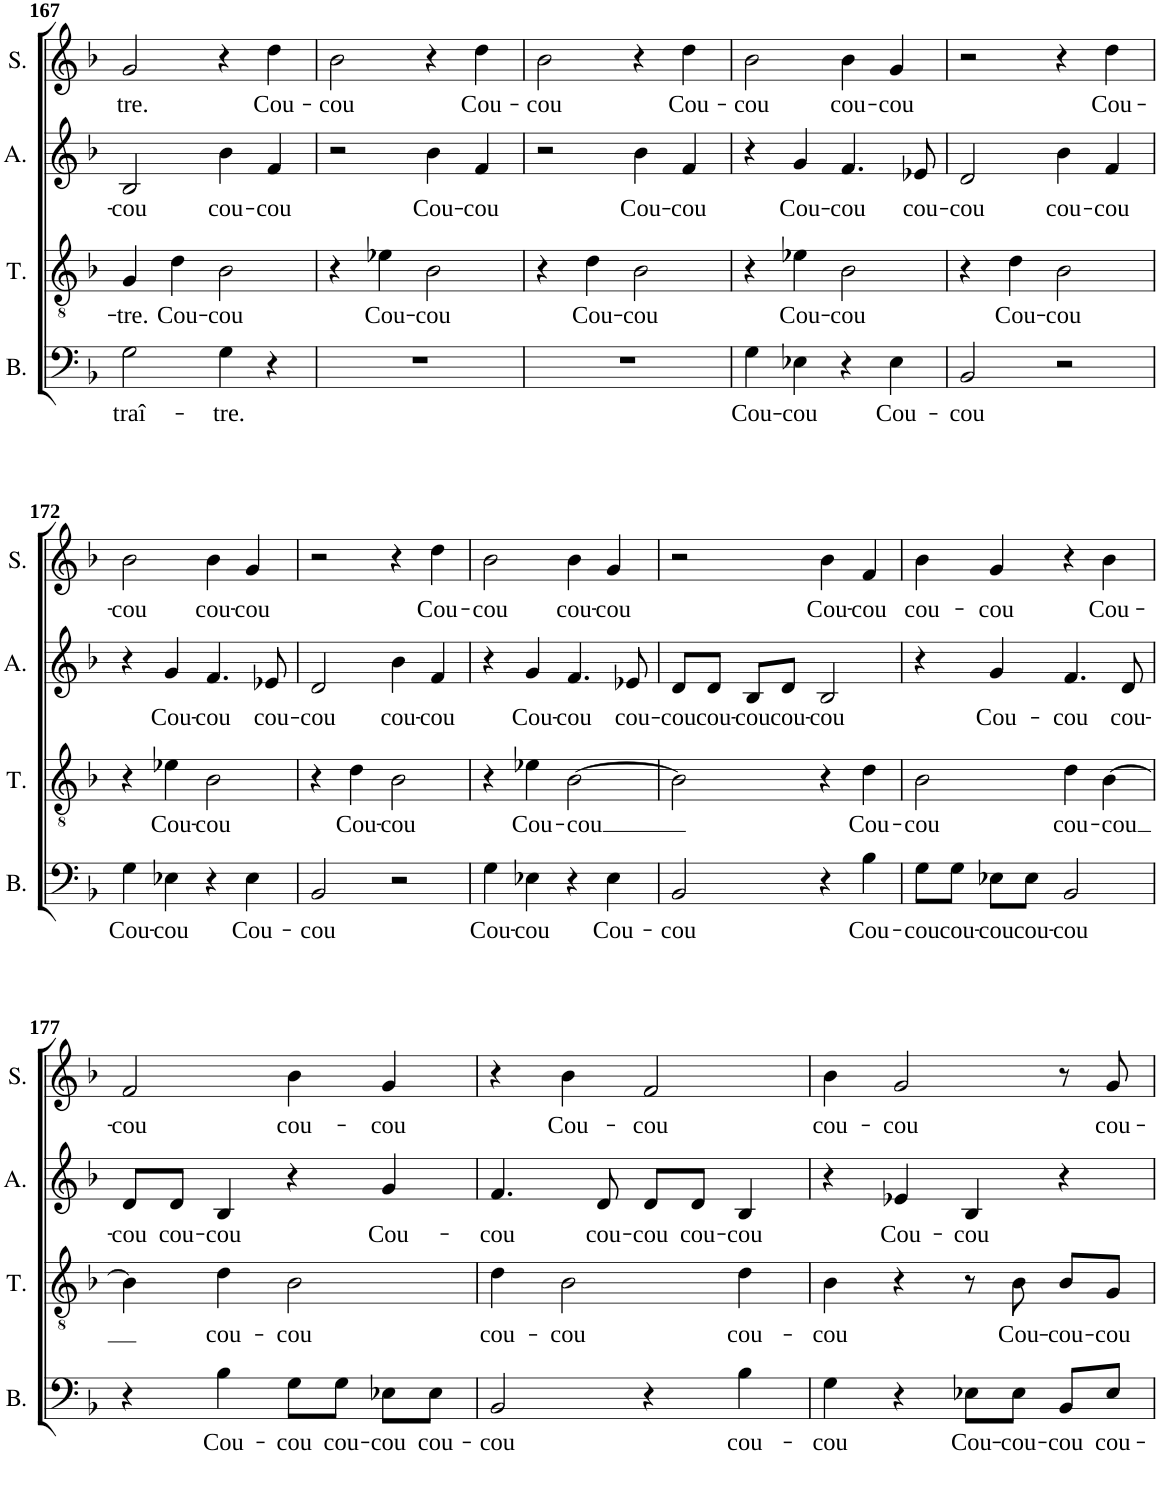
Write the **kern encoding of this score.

**kern	**text	**kern	**text	**kern	**text	**kern	**text
*part4	*part4	*part3	*part3	*part2	*part2	*part1	*part1
*staff4	*staff4	*staff3	*staff3	*staff2	*staff2	*staff1	*staff1
*I"Basse	*	*I"Ténor	*	*I"Alto	*	*I"Soprano	*
*I'B.	*	*I'T.	*	*I'A.	*	*I'S.	*
!!LO:PB:g=z
*clefF4	*	*clefGv2	*	*clefG2	*	*clefG2	*
*k[b-]	*	*k[b-]	*	*k[b-]	*	*k[b-]	*
*M4/4	*	*M4/4	*	*M4/4	*	*M4/4	*
*met(c)	*	*met(c)	*	*met(c)	*	*met(c)	*
=167	=167	=167	=167	=167	=167	=167	=167
!	!LO:LY:b	!	!LO:LY:b	!	!LO:LY:b	!	!LO:LY:b
2G\	traî-	4G/	-tre.	2B-/	-cou	2g/	tre.
!	!	!	!LO:LY:b	!	!	!	!
.	.	4d\	Cou-	.	.	.	.
!	!LO:LY:b	!	!LO:LY:b	!	!LO:LY:b	!	!
4G\	-tre.	2B-\	-cou	4b-\	cou-	4r	.
!	!	!	!	!	!LO:LY:b	!	!LO:LY:b
4r	.	.	.	4f/	-cou	4dd\	Cou-
=168	=168	=168	=168	=168	=168	=168	=168
!	!	!	!	!	!	!	!LO:LY:b
1r	.	4r	.	2r	.	2b-\	-cou
!	!	!	!LO:LY:b	!	!	!	!
.	.	4e-X\	Cou-	.	.	.	.
!	!	!	!LO:LY:b	!	!LO:LY:b	!	!
.	.	2B-\	-cou	4b-\	Cou-	4r	.
!	!	!	!	!	!LO:LY:b	!	!LO:LY:b
.	.	.	.	4f/	-cou	4dd\	Cou-
=169	=169	=169	=169	=169	=169	=169	=169
!	!	!	!	!	!	!	!LO:LY:b
1r	.	4r	.	2r	.	2b-\	-cou
!	!	!	!LO:LY:b	!	!	!	!
.	.	4d\	Cou-	.	.	.	.
!	!	!	!LO:LY:b	!	!LO:LY:b	!	!
.	.	2B-\	-cou	4b-\	Cou-	4r	.
!	!	!	!	!	!LO:LY:b	!	!LO:LY:b
.	.	.	.	4f/	-cou	4dd\	Cou-
=170	=170	=170	=170	=170	=170	=170	=170
!	!LO:LY:b	!	!	!	!	!	!LO:LY:b
4G\	Cou-	4r	.	4r	.	2b-\	-cou
!	!LO:LY:b	!	!LO:LY:b	!	!LO:LY:b	!	!
4E-X\	-cou	4e-X\	Cou-	4g/	Cou-	.	.
!	!	!	!LO:LY:b	!	!LO:LY:b	!	!LO:LY:b
4r	.	2B-\	-cou	4.f/	-cou	4b-\	cou-
!	!LO:LY:b	!	!	!	!	!	!LO:LY:b
4E-\	Cou-	.	.	.	.	4g/	-cou
!	!	!	!	!	!LO:LY:b	!	!
.	.	.	.	8e-X/	cou-	.	.
=171	=171	=171	=171	=171	=171	=171	=171
!	!LO:LY:b	!	!	!	!LO:LY:b	!	!
2BB-/	-cou	4r	.	2d/	-cou	2r	.
!	!	!	!LO:LY:b	!	!	!	!
.	.	4d\	Cou-	.	.	.	.
!	!	!	!LO:LY:b	!	!LO:LY:b	!	!
2r	.	2B-\	-cou	4b-\	cou-	4r	.
!	!	!	!	!	!LO:LY:b	!	!LO:LY:b
.	.	.	.	4f/	-cou	4dd\	Cou-
!!LO:LB:g=z
=172	=172	=172	=172	=172	=172	=172	=172
!	!LO:LY:b	!	!	!	!	!	!LO:LY:b
4G\	Cou-	4r	.	4r	.	2b-\	-cou
!	!LO:LY:b	!	!LO:LY:b	!	!LO:LY:b	!	!
4E-X\	-cou	4e-X\	Cou-	4g/	Cou-	.	.
!	!	!	!LO:LY:b	!	!LO:LY:b	!	!LO:LY:b
4r	.	2B-\	-cou	4.f/	-cou	4b-\	cou-
!	!LO:LY:b	!	!	!	!	!	!LO:LY:b
4E-\	Cou-	.	.	.	.	4g/	-cou
!	!	!	!	!	!LO:LY:b	!	!
.	.	.	.	8e-X/	cou-	.	.
=173	=173	=173	=173	=173	=173	=173	=173
!	!LO:LY:b	!	!	!	!LO:LY:b	!	!
2BB-/	-cou	4r	.	2d/	-cou	2r	.
!	!	!	!LO:LY:b	!	!	!	!
.	.	4d\	Cou-	.	.	.	.
!	!	!	!LO:LY:b	!	!LO:LY:b	!	!
2r	.	2B-\	-cou	4b-\	cou-	4r	.
!	!	!	!	!	!LO:LY:b	!	!LO:LY:b
.	.	.	.	4f/	-cou	4dd\	Cou-
=174	=174	=174	=174	=174	=174	=174	=174
!	!LO:LY:b	!	!	!	!	!	!LO:LY:b
4G\	Cou-	4r	.	4r	.	2b-\	-cou
!	!LO:LY:b	!	!LO:LY:b	!	!LO:LY:b	!	!
4E-X\	-cou	4e-X\	Cou-	4g/	Cou-	.	.
!	!	!	!LO:LY:b	!	!LO:LY:b	!	!LO:LY:b
4r	.	[2B-\	-cou	4.f/	-cou	4b-\	cou-
!	!LO:LY:b	!	!	!	!	!	!LO:LY:b
4E-\	Cou-	.	.	.	.	4g/	-cou
!	!	!	!	!	!LO:LY:b	!	!
.	.	.	.	8e-X/	cou-	.	.
=175	=175	=175	=175	=175	=175	=175	=175
!	!LO:LY:b	!	!	!	!LO:LY:b	!	!
2BB-/	-cou	2B-\]	.	8d/L	-cou	2r	.
!	!	!	!	!	!LO:LY:b	!	!
.	.	.	.	8d/J	cou-	.	.
!	!	!	!	!	!LO:LY:b	!	!
.	.	.	.	8B-/L	-cou	.	.
!	!	!	!	!	!LO:LY:b	!	!
.	.	.	.	8d/J	cou-	.	.
!	!	!	!	!	!LO:LY:b	!	!LO:LY:b
4r	.	4r	.	2B-/	-cou	4b-\	Cou-
!	!LO:LY:b	!	!LO:LY:b	!	!	!	!LO:LY:b
4B-\	Cou-	4d\	Cou-	.	.	4f/	-cou
=176	=176	=176	=176	=176	=176	=176	=176
!	!LO:LY:b	!	!LO:LY:b	!	!	!	!LO:LY:b
8G\L	-cou	2B-\	-cou	4r	.	4b-\	cou-
!	!LO:LY:b	!	!	!	!	!	!
8G\J	cou-	.	.	.	.	.	.
!	!LO:LY:b	!	!	!	!LO:LY:b	!	!LO:LY:b
8E-X\L	-cou	.	.	4g/	Cou-	4g/	-cou
!	!LO:LY:b	!	!	!	!	!	!
8E-\J	cou-	.	.	.	.	.	.
!	!LO:LY:b	!	!LO:LY:b	!	!LO:LY:b	!	!
2BB-/	-cou	4d\	cou-	4.f/	-cou	4r	.
!	!	!	!LO:LY:b	!	!	!	!LO:LY:b
.	.	[4B-\	-cou	.	.	4b-\	Cou-
!	!	!	!	!	!LO:LY:b	!	!
.	.	.	.	8d/	cou-	.	.
!!LO:LB:g=z
=177	=177	=177	=177	=177	=177	=177	=177
!	!	!	!	!	!LO:LY:b	!	!LO:LY:b
4r	.	4B-\]	.	8d/L	-cou	2f/	-cou
!	!	!	!	!	!LO:LY:b	!	!
.	.	.	.	8d/J	cou-	.	.
!	!LO:LY:b	!	!LO:LY:b	!	!LO:LY:b	!	!
4B-\	Cou-	4d\	cou-	4B-/	-cou	.	.
!	!LO:LY:b	!	!LO:LY:b	!	!	!	!LO:LY:b
8G\L	-cou	2B-\	-cou	4r	.	4b-\	cou-
!	!LO:LY:b	!	!	!	!	!	!
8G\J	cou-	.	.	.	.	.	.
!	!LO:LY:b	!	!	!	!LO:LY:b	!	!LO:LY:b
8E-X\L	-cou	.	.	4g/	Cou-	4g/	-cou
!	!LO:LY:b	!	!	!	!	!	!
8E-\J	cou-	.	.	.	.	.	.
=178	=178	=178	=178	=178	=178	=178	=178
!	!LO:LY:b	!	!LO:LY:b	!	!LO:LY:b	!	!
2BB-/	-cou	4d\	cou-	4.f/	-cou	4r	.
!	!	!	!LO:LY:b	!	!	!	!LO:LY:b
.	.	2B-\	-cou	.	.	4b-\	Cou-
!	!	!	!	!	!LO:LY:b	!	!
.	.	.	.	8d/	cou-	.	.
!	!	!	!	!	!LO:LY:b	!	!LO:LY:b
4r	.	.	.	8d/L	-cou	2f/	-cou
!	!	!	!	!	!LO:LY:b	!	!
.	.	.	.	8d/J	cou-	.	.
!	!LO:LY:b	!	!LO:LY:b	!	!LO:LY:b	!	!
4B-\	cou-	4d\	cou-	4B-/	-cou	.	.
=179	=179	=179	=179	=179	=179	=179	=179
!	!LO:LY:b	!	!LO:LY:b	!	!	!	!LO:LY:b
4G\	-cou	4B-\	-cou	4r	.	4b-\	cou-
!	!	!	!	!	!LO:LY:b	!	!LO:LY:b
4r	.	4r	.	4e-X/	Cou-	2g/	-cou
!	!LO:LY:b	!	!	!	!LO:LY:b	!	!
8E-X\L	Cou-	8r	.	4B-/	-cou	.	.
!	!LO:LY:b	!	!LO:LY:b	!	!	!	!
8E-\J	-cou-	8B-\	Cou-	.	.	.	.
!	!LO:LY:b	!	!LO:LY:b	!	!	!	!
8BB-/L	-cou	8B-/L	-cou-	4r	.	8r	.
!	!LO:LY:b	!	!LO:LY:b	!	!	!	!LO:LY:b
8E-/J	cou-	8G/J	-cou	.	.	8g/	cou-
=	=	=	=	=	=	=	=
*-	*-	*-	*-	*-	*-	*-	*-
